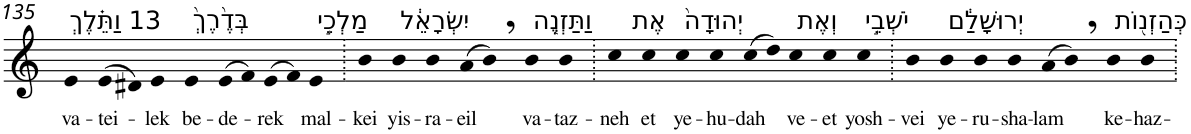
**kern	**text
*part1	*part1
*staff1	*staff1
*I"Piano	*
*I'Pno	*
!!LO:PB:g=z
*clefG2	*
*k[]	*
=135	=135
!LO:TX:a:t=13 וַתֵּ֗לֶךְ	!
!	!LO:LY:b
4e	va-
!	!LO:LY:b
(>8e	-tei-
8d#X)	.
!	!LO:LY:b
4e	-lek
!LO:TX:a:t=בְּדֶ֙רֶךְ֙	!
!	!LO:LY:b
4e	be-
!	!LO:LY:b
(>8e	-de-
8f)	.
!	!LO:LY:b
(>8e	-rek
8f)	.
!LO:TX:a:t=מַלְכֵ֣י	!
!	!LO:LY:b
4e	mal-
=136.	=136.
!	!LO:LY:b
4b	-kei
!LO:TX:a:t=יִשְׂרָאֵ֔ל	!
!	!LO:LY:b
4b	yis-
!	!LO:LY:b
4b	-ra-
!	!LO:LY:b
(>8a	-eil
8b,)	.
!LO:TX:a:t=וַתַּזְנֶ֤ה	!
!	!LO:LY:b
4b	va-
!	!LO:LY:b
4b	-taz-
=137.	=137.
!	!LO:LY:b
4cc	-neh
!LO:TX:a:t=אֶת	!
!	!LO:LY:b
4cc	et
!LO:TX:a:t=יְהוּדָה֙	!
!	!LO:LY:b
4cc	ye-
!	!LO:LY:b
4cc	-hu-
!	!LO:LY:b
(>8cc	-dah
8dd)	.
!LO:TX:a:t=וְאֶת	!
!	!LO:LY:b
4cc	ve-
!	!LO:LY:b
4cc	-et
!LO:TX:a:t=יֹשְׁבֵ֣י	!
!	!LO:LY:b
4cc	yosh-
=138.	=138.
!	!LO:LY:b
4b	-vei
!LO:TX:a:t=יְרוּשָׁלִַ֔ם	!
!	!LO:LY:b
4b	ye-
!	!LO:LY:b
4b	-ru-
!	!LO:LY:b
4b	-sha-
!	!LO:LY:b
(>8a	-lam
8b,)	.
!LO:TX:a:t=כְּהַזְנ֖וֹת	!
!	!LO:LY:b
4b	ke-
!	!LO:LY:b
4b	-haz-
=.	=.
*-	*-
